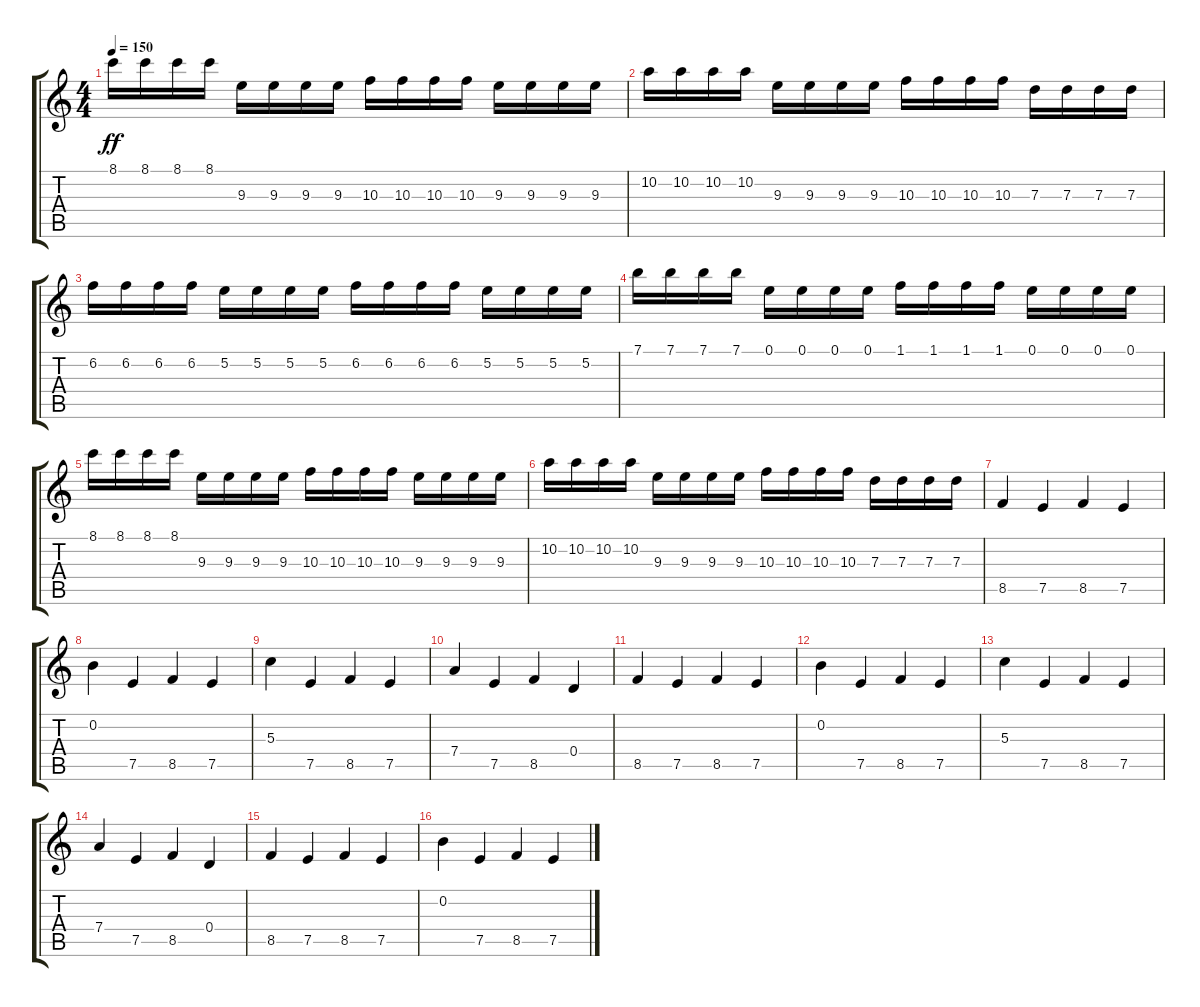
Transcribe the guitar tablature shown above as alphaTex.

\track "" {instrument distortionguitar}
\staff {score tabs}
\tuning (E4 B3 G3 D3 A2 E2) {hide}
\ts (4 4)
\tempo 150
\clef g2
\ks c
8.1.16{dy ff} 8.1.16 8.1.16 8.1.16 9.3.16 9.3.16 9.3.16 9.3.16 10.3.16 10.3.16 10.3.16 10.3.16 9.3.16 9.3.16 9.3.16 9.3.16 |
10.2.16 10.2.16 10.2.16 10.2.16 9.3.16 9.3.16 9.3.16 9.3.16 10.3.16 10.3.16 10.3.16 10.3.16 7.3.16 7.3.16 7.3.16 7.3.16 |
6.2.16 6.2.16 6.2.16 6.2.16 5.2.16 5.2.16 5.2.16 5.2.16 6.2.16 6.2.16 6.2.16 6.2.16 5.2.16 5.2.16 5.2.16 5.2.16 |
7.1.16 7.1.16 7.1.16 7.1.16 0.1.16 0.1.16 0.1.16 0.1.16 1.1.16 1.1.16 1.1.16 1.1.16 0.1.16 0.1.16 0.1.16 0.1.16 |
8.1.16 8.1.16 8.1.16 8.1.16 9.3.16 9.3.16 9.3.16 9.3.16 10.3.16 10.3.16 10.3.16 10.3.16 9.3.16 9.3.16 9.3.16 9.3.16 |
10.2.16 10.2.16 10.2.16 10.2.16 9.3.16 9.3.16 9.3.16 9.3.16 10.3.16 10.3.16 10.3.16 10.3.16 7.3.16 7.3.16 7.3.16 7.3.16 |
8.5.4 7.5.4 8.5.4 7.5.4 |
0.2.4 7.5.4 8.5.4 7.5.4 |
5.3.4 7.5.4 8.5.4 7.5.4 |
7.4.4 7.5.4 8.5.4 0.4.4 |
8.5.4 7.5.4 8.5.4 7.5.4 |
0.2.4 7.5.4 8.5.4 7.5.4 |
5.3.4 7.5.4 8.5.4 7.5.4 |
7.4.4 7.5.4 8.5.4 0.4.4 |
8.5.4 7.5.4 8.5.4 7.5.4 |
0.2.4 7.5.4 8.5.4 7.5.4
